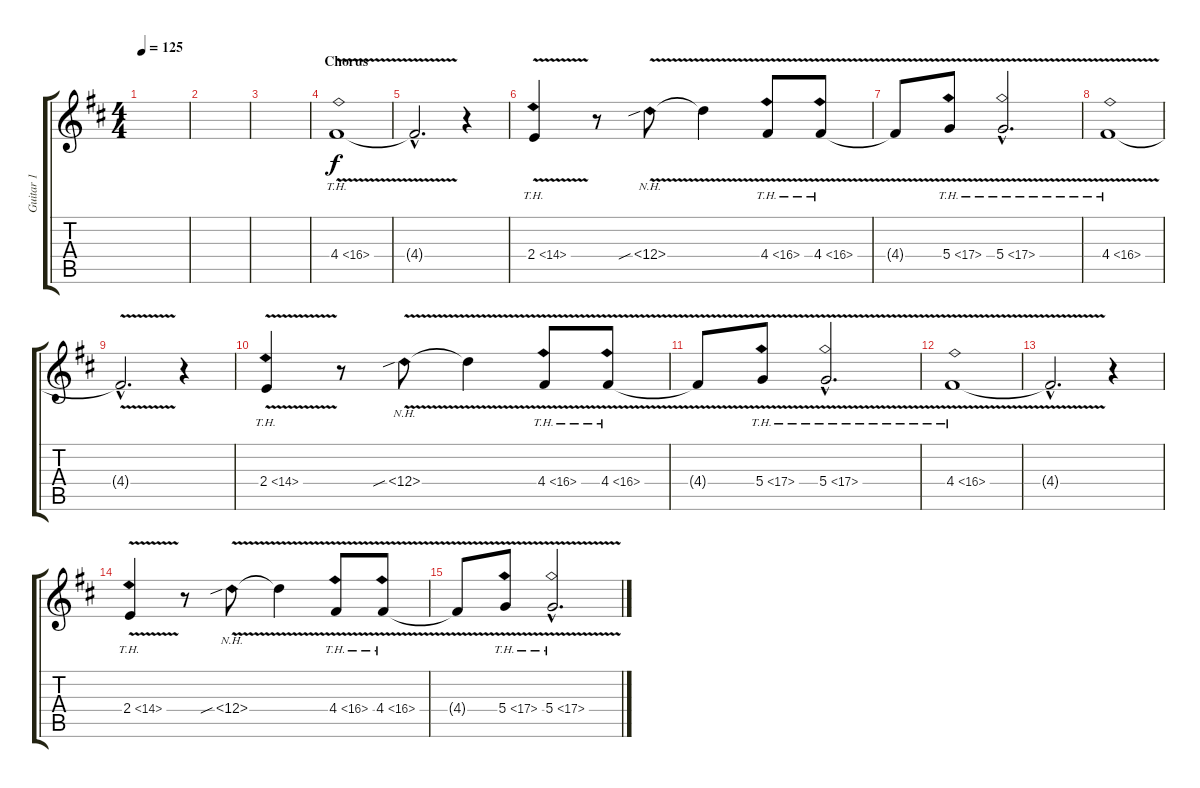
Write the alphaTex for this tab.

\track ("Guitar 1" "Guitar 1") {instrument electricguitarclean}
\staff {score tabs}
\tuning (E4 B3 G3 D3 B2 Gb2) {hide}
\ts (4 4)
\tempo 125
\clef g2
\ks bminor
|
|
|
\section ("" "Chorus")
4.4{th 12 v}.1{volume 8 instrument churchorgan} |
4.4{hac t}.2{d} r.4 |
2.4{th 12 v}.4 r.8 12.4{nh v sib}.8 12.4{t}.4 4.4{th 12 v}.8 4.4{th 12 v}.8 |
4.4{t}.8 5.4{th 12 v}.8 5.4{th 12 v hac}.2{d} |
4.4{th 12 v}.1 |
4.4{hac t}.2{d} r.4 |
2.4{th 12 v}.4 r.8 12.4{nh v sib}.8 12.4{t}.4 4.4{th 12 v}.8 4.4{th 12 v}.8 |
4.4{t}.8 5.4{th 12 v}.8 5.4{th 12 v hac}.2{d} |
4.4{th 12 v}.1 |
4.4{hac t}.2{d} r.4 |
2.4{th 12 v}.4 r.8 12.4{nh v sib}.8 12.4{t}.4 4.4{th 12 v}.8 4.4{th 12 v}.8 |
4.4{t}.8 5.4{th 12 v}.8 5.4{th 12 v hac}.2{d}
